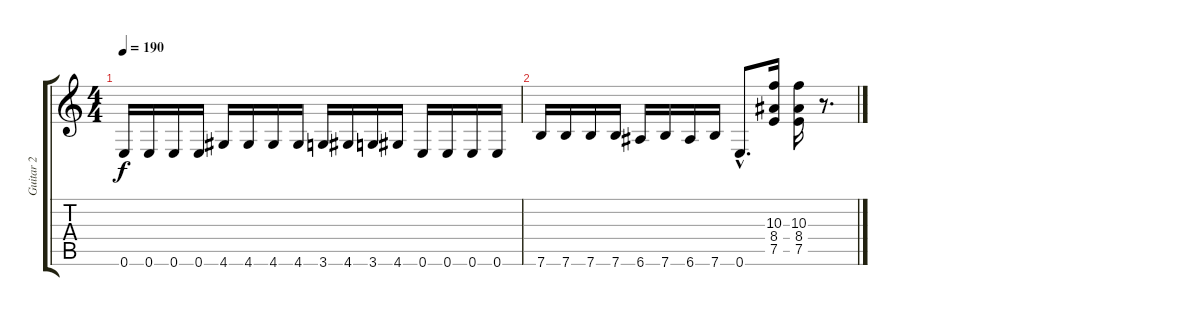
\track ("Guitar 2" "Guitar 2") {instrument distortionguitar}
\staff {score tabs}
\tuning (E4 B3 G3 D3 A2 E2) {hide}
\ts (4 4)
\tempo 190
\clef g2
\ks c
0.6.16{dy f} 0.6.16 0.6.16 0.6.16 4.6.16 4.6.16 4.6.16 4.6.16 3.6.16 4.6.16 3.6.16 4.6.16 0.6.16 0.6.16 0.6.16 0.6.16 |
7.6.16 7.6.16 7.6.16 7.6.16 6.6.16 7.6.16 6.6.16 7.6.16 0.6{hac}.8{d} (10.3 8.4 7.5).16 (10.3 8.4 7.5).16 r.8{d}
